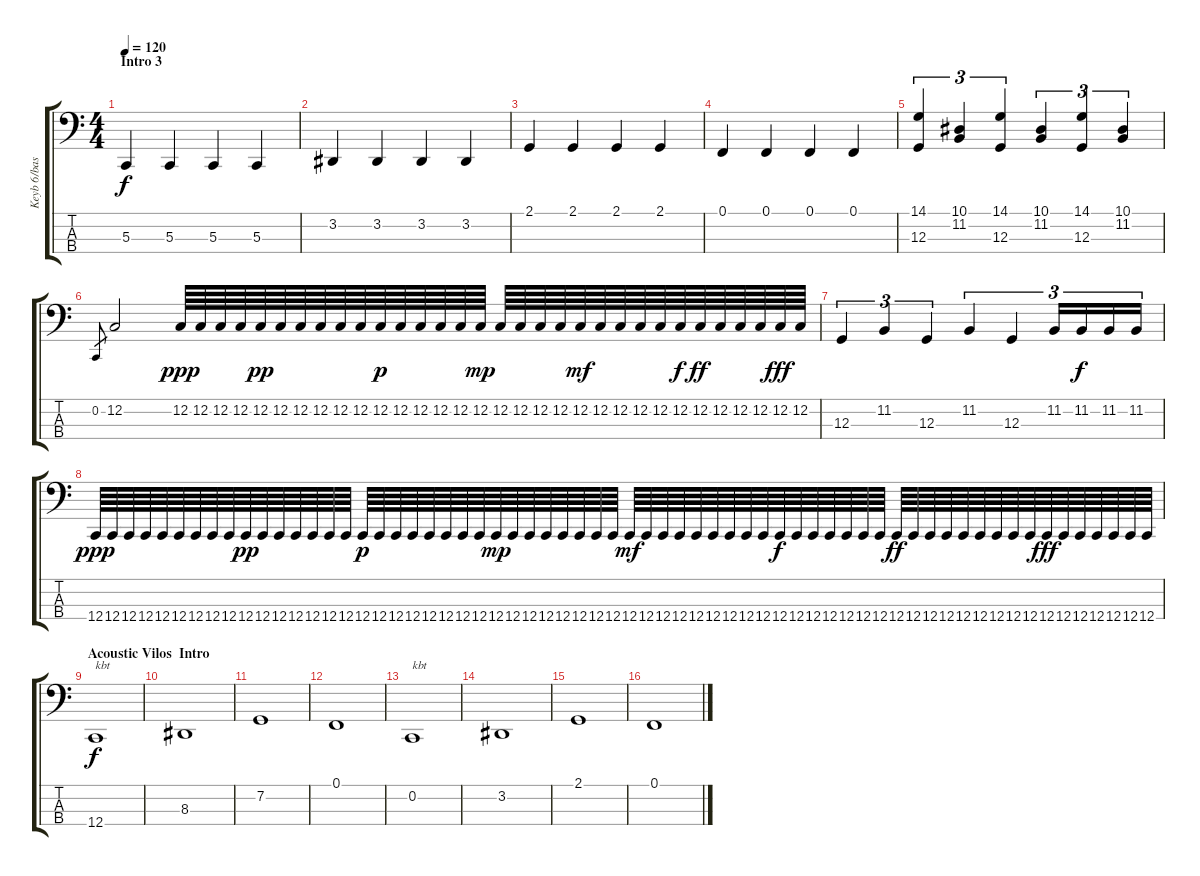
\track ("Keyb 6/bass" "Keyb 6/bas") {instrument timpani}
\staff {score tabs}
\tuning (F2 C2 G1 C1) {hide}
\ts (4 4)
\section ("" "Intro 3")
\tempo 120
\clef f4
\ks c
5.3.4{dy f} 5.3.4 5.3.4 5.3.4 |
3.2.4 3.2.4 3.2.4 3.2.4 |
2.1.4 2.1.4 2.1.4 2.1.4 |
0.1.4 0.1.4 0.1.4 0.1.4 |
(14.1 12.3).4{tu (3 2)} (10.1 11.2).4{tu (3 2)} (14.1 12.3).4{tu (3 2)} (10.1 11.2).4{tu (3 2)} (14.1 12.3).4{tu (3 2)} (10.1 11.2).4{tu (3 2)} |
0.2.8{gr} 12.2.2 12.2.64{dy ppp} 12.2.64 12.2.64 12.2.64 12.2.64{dy pp} 12.2.64 12.2.64 12.2.64 12.2.64 12.2.64 12.2.64{dy p} 12.2.64 12.2.64 12.2.64 12.2.64 12.2.64{dy mp} 12.2.64 12.2.64 12.2.64 12.2.64 12.2.64{dy mf} 12.2.64 12.2.64 12.2.64 12.2.64 12.2.64{dy f} 12.2.64{dy ff} 12.2.64 12.2.64 12.2.64 12.2.64{dy fff} 12.2.64 |
12.3.4{tu (3 2)} 11.2.4{tu (3 2)} 12.3.4{tu (3 2)} 11.2.4{tu (3 2)} 12.3.4{tu (3 2)} 11.2.16{tu (3 2)} 11.2.16{tu (3 2) dy f} 11.2.16{tu (3 2)} 11.2.16{tu (3 2)} |
12.4.64{dy ppp} 12.4.64 12.4.64 12.4.64 12.4.64 12.4.64 12.4.64 12.4.64 12.4.64 12.4.64{dy pp} 12.4.64 12.4.64 12.4.64 12.4.64 12.4.64 12.4.64 12.4.64{dy p} 12.4.64 12.4.64 12.4.64 12.4.64 12.4.64 12.4.64 12.4.64 12.4.64{dy mp} 12.4.64 12.4.64 12.4.64 12.4.64 12.4.64 12.4.64 12.4.64 12.4.64{dy mf} 12.4.64 12.4.64 12.4.64 12.4.64 12.4.64 12.4.64 12.4.64 12.4.64 12.4.64{dy f} 12.4.64 12.4.64 12.4.64 12.4.64 12.4.64 12.4.64 12.4.64{dy ff} 12.4.64 12.4.64 12.4.64 12.4.64 12.4.64 12.4.64 12.4.64 12.4.64 12.4.64{dy fff} 12.4.64 12.4.64 12.4.64 12.4.64 12.4.64 12.4.64 |
\section ("" "Acoustic Vilos  Intro")
12.4.1{txt "kbt" dy f} |
8.3.1 |
7.2.1 |
0.1.1 |
0.2.1{txt "kbt"} |
3.2.1 |
2.1.1 |
0.1.1
